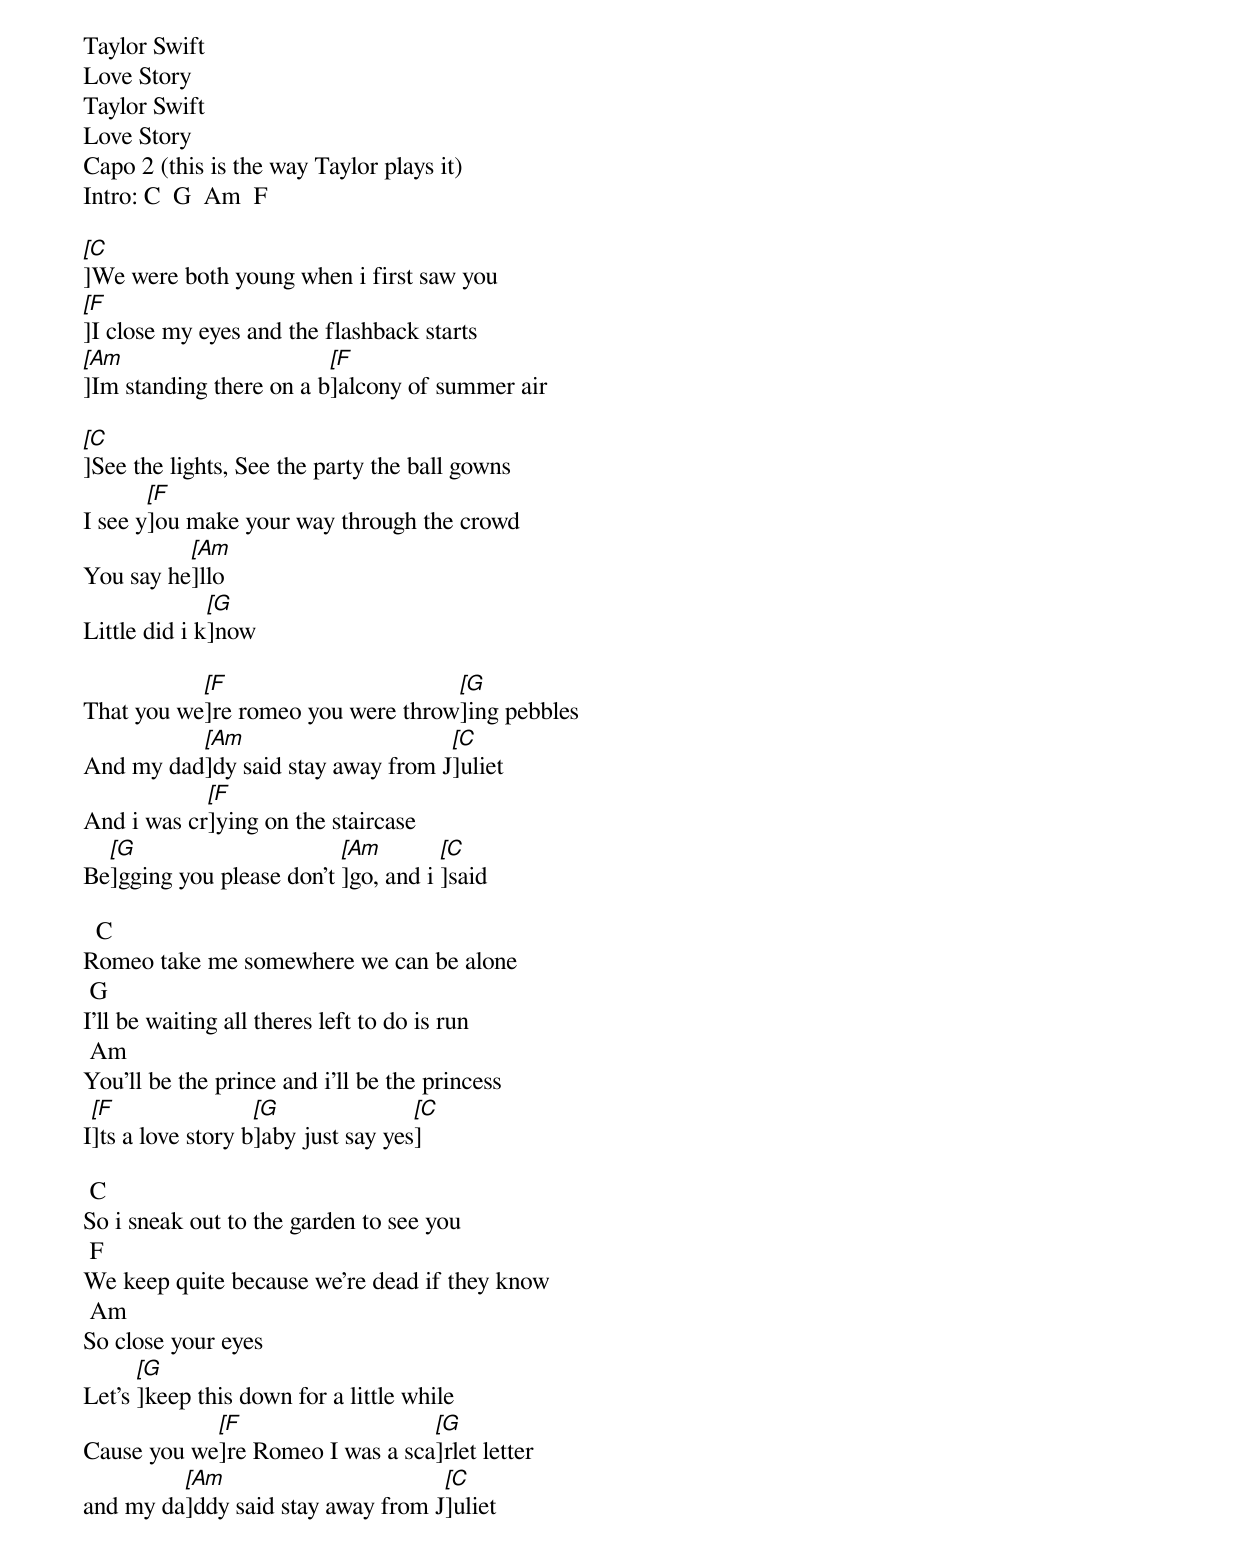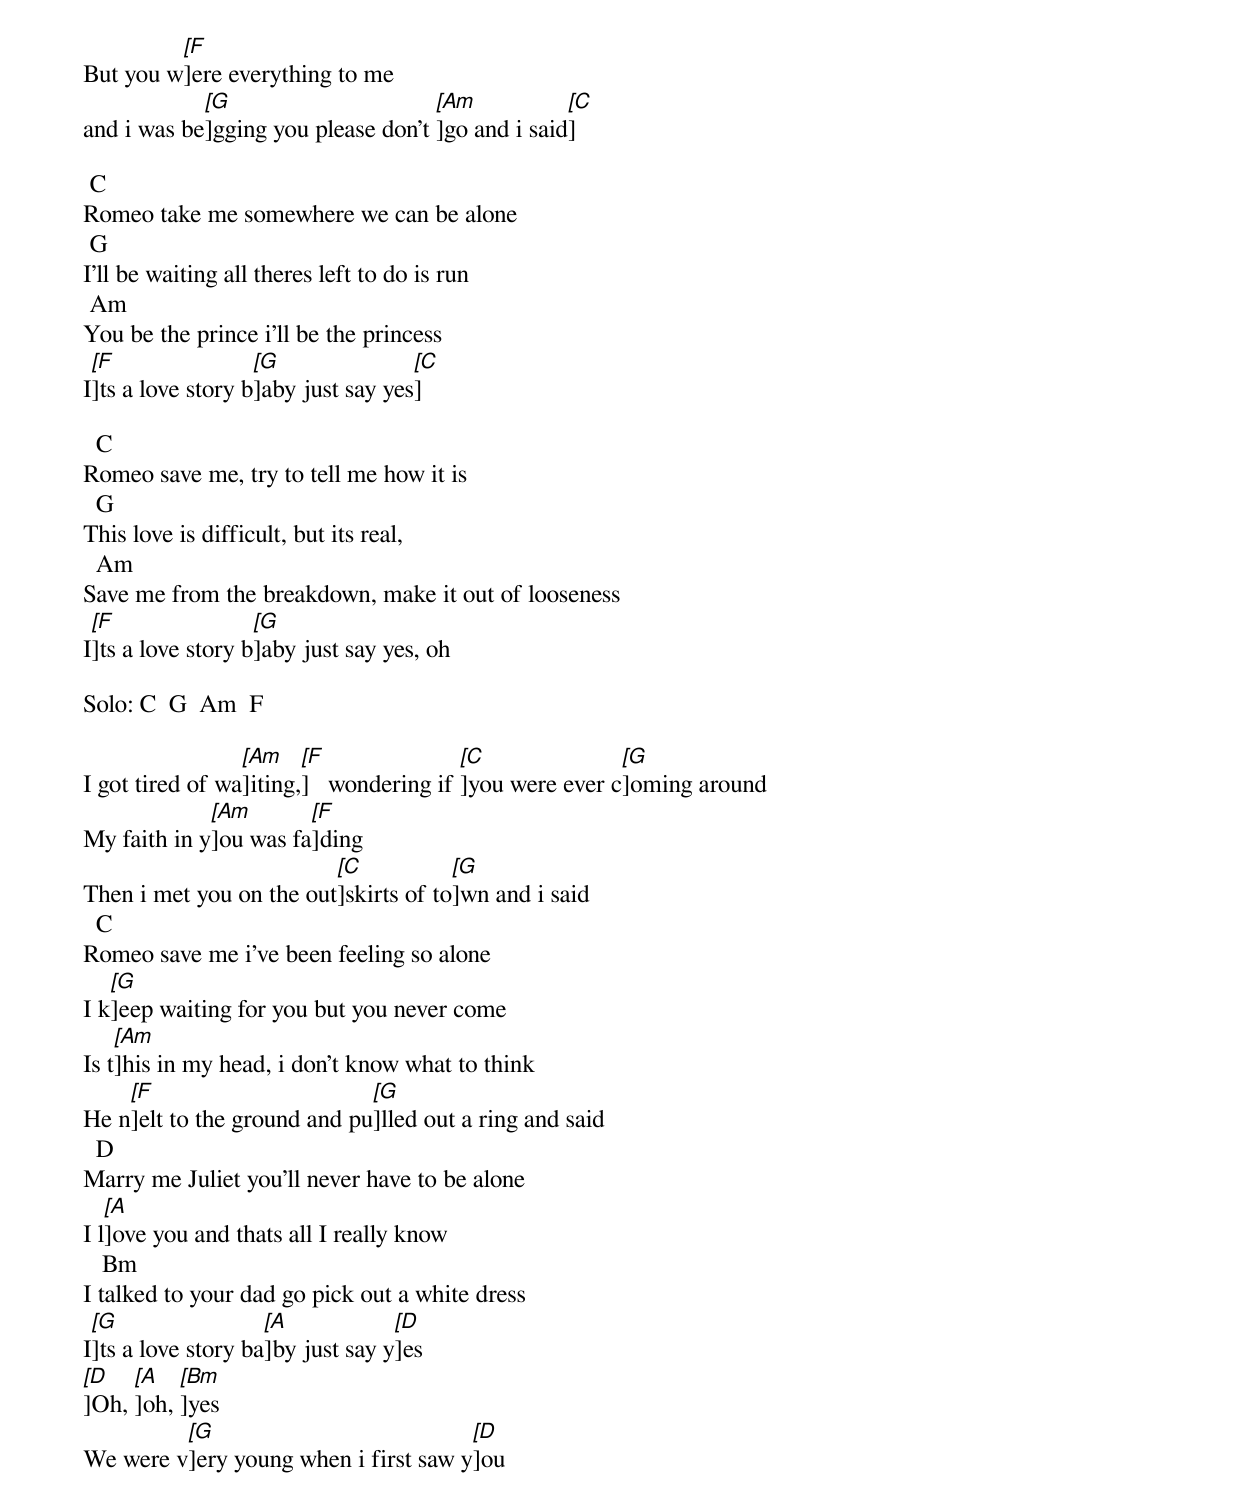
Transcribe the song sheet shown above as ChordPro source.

Taylor Swift
Love Story
Taylor Swift
Love Story
Capo 2 (this is the way Taylor plays it)
Intro: C  G  Am  F

[[C]]We were both young when i first saw you
[[F]]I close my eyes and the flashback starts
[[Am]]Im standing there on a b[[F]]alcony of summer air

[[C]]See the lights, See the party the ball gowns
I see y[[F]]ou make your way through the crowd
You say he[[Am]]llo
Little did i k[[G]]now

That you we[[F]]re romeo you were throw[[G]]ing pebbles
And my dad[[Am]]dy said stay away from J[[C]]uliet
And i was cr[[F]]ying on the staircase
Be[[G]]gging you please don't [[Am]]go, and i [[C]]said

  C
Romeo take me somewhere we can be alone
 G
I'll be waiting all theres left to do is run
 Am
You'll be the prince and i'll be the princess
I[[F]]ts a love story b[[G]]aby just say yes[[C]]

 C
So i sneak out to the garden to see you
 F
We keep quite because we're dead if they know
 Am
So close your eyes
Let’s [[G]]keep this down for a little while
Cause you we[[F]]re Romeo I was a sca[[G]]rlet letter
and my da[[Am]]ddy said stay away from J[[C]]uliet

But you w[[F]]ere everything to me
and i was be[[G]]gging you please don't [[Am]]go and i said[[C]]

 C
Romeo take me somewhere we can be alone
 G
I'll be waiting all theres left to do is run
 Am
You be the prince i'll be the princess
I[[F]]ts a love story b[[G]]aby just say yes[[C]]

  C
Romeo save me, try to tell me how it is
  G
This love is difficult, but its real,
  Am
Save me from the breakdown, make it out of looseness
I[[F]]ts a love story b[[G]]aby just say yes, oh

Solo: C  G  Am  F

I got tired of wa[[Am]]iting,[[F]]   wondering if [[C]]you were ever c[[G]]oming around
My faith in y[[Am]]ou was fa[[F]]ding
Then i met you on the out[[C]]skirts of to[[G]]wn and i said
  C
Romeo save me i've been feeling so alone
I k[[G]]eep waiting for you but you never come
Is t[[Am]]his in my head, i don't know what to think
He n[[F]]elt to the ground and pu[[G]]lled out a ring and said
  D
Marry me Juliet you'll never have to be alone
I l[[A]]ove you and thats all I really know
   Bm
I talked to your dad go pick out a white dress
I[[G]]ts a love story ba[[A]]by just say y[[D]]es
[[D]]Oh, [[A]]oh, [[Bm]]yes
We were v[[G]]ery young when i first saw y[[D]]ou
